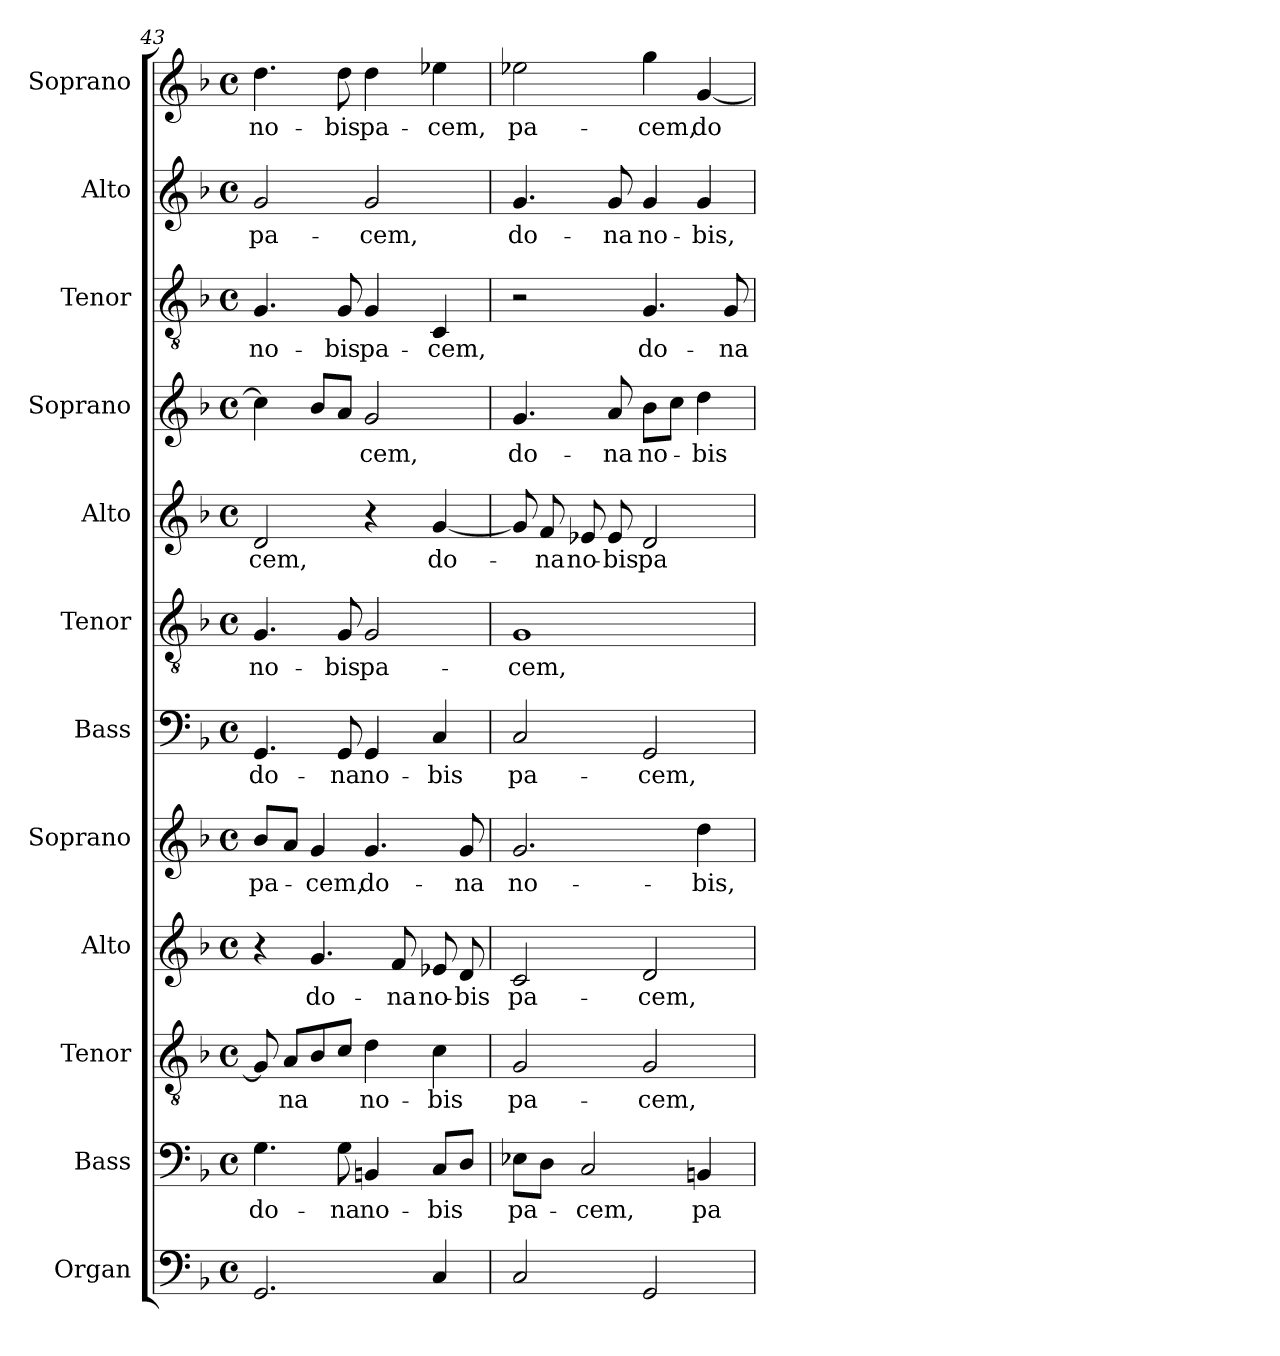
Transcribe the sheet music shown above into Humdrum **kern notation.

**kern	**kern	**text	**kern	**text	**kern	**text	**kern	**text	**kern	**text	**kern	**text	**kern	**text	**kern	**text	**kern	**text	**kern	**text	**kern	**text
*part12	*part11	*part11	*part10	*part10	*part9	*part9	*part8	*part8	*part7	*part7	*part6	*part6	*part5	*part5	*part4	*part4	*part3	*part3	*part2	*part2	*part1	*part1
*staff12	*staff11	*staff11	*staff10	*staff10	*staff9	*staff9	*staff8	*staff8	*staff7	*staff7	*staff6	*staff6	*staff5	*staff5	*staff4	*staff4	*staff3	*staff3	*staff2	*staff2	*staff1	*staff1
*I"Organ	*I"Bass	*	*I"Tenor	*	*I"Alto	*	*I"Soprano	*	*I"Bass	*	*I"Tenor	*	*I"Alto	*	*I"Soprano	*	*I"Tenor	*	*I"Alto	*	*I"Soprano	*
*I'Org.	*I'B.	*	*I'T.	*	*I'A.	*	*I'S.	*	*I'B.	*	*I'T.	*	*I'A.	*	*I'S.	*	*I'T.	*	*I'A.	*	*I'S.	*
!!LO:PB:g=z
*clefF4	*clefF4	*	*clefGv2	*	*clefG2	*	*clefG2	*	*clefF4	*	*clefGv2	*	*clefG2	*	*clefG2	*	*clefGv2	*	*clefG2	*	*clefG2	*
*	*	*	*ITrd7c12	*	*	*	*	*	*	*	*ITrd7c12	*	*	*	*	*	*ITrd7c12	*	*	*	*	*
*k[b-]	*k[b-]	*	*k[b-]	*	*k[b-]	*	*k[b-]	*	*k[b-]	*	*k[b-]	*	*k[b-]	*	*k[b-]	*	*k[b-]	*	*k[b-]	*	*k[b-]	*
*F:	*F:	*	*F:	*	*F:	*	*F:	*	*F:	*	*F:	*	*F:	*	*F:	*	*F:	*	*F:	*	*F:	*
*M4/4	*M4/4	*	*M4/4	*	*M4/4	*	*M4/4	*	*M4/4	*	*M4/4	*	*M4/4	*	*M4/4	*	*M4/4	*	*M4/4	*	*M4/4	*
*met(c)	*met(c)	*	*met(c)	*	*met(c)	*	*met(c)	*	*met(c)	*	*met(c)	*	*met(c)	*	*met(c)	*	*met(c)	*	*met(c)	*	*met(c)	*
=43	=43	=43	=43	=43	=43	=43	=43	=43	=43	=43	=43	=43	=43	=43	=43	=43	=43	=43	=43	=43	=43	=43
!	!	!LO:LY:b:color=#000000	!	!	!	!	!	!	!	!	!	!	!	!	!	!	!	!	!	!	!	!
!	!	!	!	!	!	!	!	!LO:LY:b:color=#000000	!	!	!	!	!	!	!	!	!	!	!	!	!	!
!	!	!	!	!	!	!	!	!	!	!LO:LY:b:color=#000000	!	!	!	!	!	!	!	!	!	!	!	!
!	!	!	!	!	!	!	!	!	!	!	!	!LO:LY:b:color=#000000	!	!	!	!	!	!	!	!	!	!
!	!	!	!	!	!	!	!	!	!	!	!	!	!	!LO:LY:b:color=#000000	!	!	!	!	!	!	!	!
!	!	!	!	!	!	!	!	!	!	!	!	!	!	!	!	!	!	!LO:LY:b:color=#000000	!	!	!	!
!	!	!	!	!	!	!	!	!	!	!	!	!	!	!	!	!	!	!	!	!LO:LY:b:color=#000000	!	!
!	!	!	!	!	!	!	!	!	!	!	!	!	!	!	!	!	!	!	!	!	!	!LO:LY:b:color=#000000
2.GGi/	4.Gi\	do-	8GGi/]	.	4r	.	8b-i/L	pa-	4.GGi/	do-	4.GGi/	no-	2di/	-cem,	4cci\]	.	4.GGi/	-no-	2gi/	pa-	4.ddi\	no-
!	!	!	!	!LO:LY:b:color=#000000	!	!	!	!	!	!	!	!	!	!	!	!	!	!	!	!	!	!
.	.	.	8AAi/L	-na	.	.	8ai/J	.	.	.	.	.	.	.	.	.	.	.	.	.	.	.
!	!	!	!	!	!	!LO:LY:b:color=#000000	!	!	!	!	!	!	!	!	!	!	!	!	!	!	!	!
!	!	!	!	!	!	!	!	!LO:LY:b:color=#000000	!	!	!	!	!	!	!	!	!	!	!	!	!	!
.	.	.	8BB-i/	.	4.gi/	do-	4gi/	-cem,	.	.	.	.	.	.	8b-i/L	.	.	.	.	.	.	.
!	!	!LO:LY:b:color=#000000	!	!	!	!	!	!	!	!	!	!	!	!	!	!	!	!	!	!	!	!
!	!	!	!	!	!	!	!	!	!	!LO:LY:b:color=#000000	!	!	!	!	!	!	!	!	!	!	!	!
!	!	!	!	!	!	!	!	!	!	!	!	!LO:LY:b:color=#000000	!	!	!	!	!	!	!	!	!	!
!	!	!	!	!	!	!	!	!	!	!	!	!	!	!	!	!	!	!LO:LY:b:color=#000000	!	!	!	!
!	!	!	!	!	!	!	!	!	!	!	!	!	!	!	!	!	!	!	!	!	!	!LO:LY:b:color=#000000
.	8Gi\	-na	8Ci/J	.	.	.	.	.	8GGi/	-na	8GGi/	-bis	.	.	8ai/J	.	8GGi/	-bis	.	.	8ddi\	-bis
!	!	!LO:LY:b:color=#000000	!	!	!	!	!	!	!	!	!	!	!	!	!	!	!	!	!	!	!	!
!	!	!	!	!LO:LY:b:color=#000000	!	!	!	!	!	!	!	!	!	!	!	!	!	!	!	!	!	!
!	!	!	!	!	!	!	!	!LO:LY:b:color=#000000	!	!	!	!	!	!	!	!	!	!	!	!	!	!
!	!	!	!	!	!	!	!	!	!	!LO:LY:b:color=#000000	!	!	!	!	!	!	!	!	!	!	!	!
!	!	!	!	!	!	!	!	!	!	!	!	!LO:LY:b:color=#000000	!	!	!	!	!	!	!	!	!	!
!	!	!	!	!	!	!	!	!	!	!	!	!	!	!	!	!LO:LY:b:color=#000000	!	!	!	!	!	!
!	!	!	!	!	!	!	!	!	!	!	!	!	!	!	!	!	!	!LO:LY:b:color=#000000	!	!	!	!
!	!	!	!	!	!	!	!	!	!	!	!	!	!	!	!	!	!	!	!	!LO:LY:b:color=#000000	!	!
!	!	!	!	!	!	!	!	!	!	!	!	!	!	!	!	!	!	!	!	!	!	!LO:LY:b:color=#000000
.	4BBni/	no-	4Di\	no-	.	.	4.gi/	do-	4GGi/	no-	2GGi/	pa-	4r	.	2gi/	-cem,	4GGi/	pa-	2gi/	-cem,	4ddi\	pa-
!	!	!	!	!	!	!LO:LY:b:color=#000000	!	!	!	!	!	!	!	!	!	!	!	!	!	!	!	!
.	.	.	.	.	8fi/	-na	.	.	.	.	.	.	.	.	.	.	.	.	.	.	.	.
!	!	!LO:LY:b:color=#000000	!	!	!	!	!	!	!	!	!	!	!	!	!	!	!	!	!	!	!	!
!	!	!	!	!LO:LY:b:color=#000000	!	!	!	!	!	!	!	!	!	!	!	!	!	!	!	!	!	!
!	!	!	!	!	!	!LO:LY:b:color=#000000	!	!	!	!	!	!	!	!	!	!	!	!	!	!	!	!
!	!	!	!	!	!	!	!	!	!	!LO:LY:b:color=#000000	!	!	!	!	!	!	!	!	!	!	!	!
!	!	!	!	!	!	!	!	!	!	!	!	!	!	!LO:LY:b:color=#000000	!	!	!	!	!	!	!	!
!	!	!	!	!	!	!	!	!	!	!	!	!	!	!	!	!	!	!LO:LY:b:color=#000000	!	!	!	!
!	!	!	!	!	!	!	!	!	!	!	!	!	!	!	!	!	!	!	!	!	!	!LO:LY:b:color=#000000
4Ci/	8Ci/L	-bis	4Ci\	-bis	8e-Xi/	no-	.	.	4Ci/	-bis	.	.	[<4gi/	do-	.	.	4CCi/	-cem,	.	.	4ee-Xi\	-cem,
!	!	!	!	!	!	!LO:LY:b:color=#000000	!	!	!	!	!	!	!	!	!	!	!	!	!	!	!	!
!	!	!	!	!	!	!	!	!LO:LY:b:color=#000000	!	!	!	!	!	!	!	!	!	!	!	!	!	!
.	8Di/J	.	.	.	8di/	-bis	8gi/	-na	.	.	.	.	.	.	.	.	.	.	.	.	.	.
=44	=44	=44	=44	=44	=44	=44	=44	=44	=44	=44	=44	=44	=44	=44	=44	=44	=44	=44	=44	=44	=44	=44
!	!	!LO:LY:b:color=#000000	!	!	!	!	!	!	!	!	!	!	!	!	!	!	!	!	!	!	!	!
!	!	!	!	!LO:LY:b:color=#000000	!	!	!	!	!	!	!	!	!	!	!	!	!	!	!	!	!	!
!	!	!	!	!	!	!LO:LY:b:color=#000000	!	!	!	!	!	!	!	!	!	!	!	!	!	!	!	!
!	!	!	!	!	!	!	!	!LO:LY:b:color=#000000	!	!	!	!	!	!	!	!	!	!	!	!	!	!
!	!	!	!	!	!	!	!	!	!	!LO:LY:b:color=#000000	!	!	!	!	!	!	!	!	!	!	!	!
!	!	!	!	!	!	!	!	!	!	!	!	!LO:LY:b:color=#000000	!	!	!	!	!	!	!	!	!	!
!	!	!	!	!	!	!	!	!	!	!	!	!	!	!	!	!LO:LY:b:color=#000000	!	!	!	!	!	!
!	!	!	!	!	!	!	!	!	!	!	!	!	!	!	!	!	!	!	!	!LO:LY:b:color=#000000	!	!
!	!	!	!	!	!	!	!	!	!	!	!	!	!	!	!	!	!	!	!	!	!	!LO:LY:b:color=#000000
2Ci/	8E-Xi\L	pa-	2GGi/	pa-	2ci/	pa-	2.gi/	no-	2Ci/	pa-	1GGi	-cem,	8gi/]	.	4.gi/	do-	2r	.	4.gi/	do-	2ee-Xi\	pa-
!	!	!	!	!	!	!	!	!	!	!	!	!	!	!LO:LY:b:color=#000000	!	!	!	!	!	!	!	!
.	8Di\J	.	.	.	.	.	.	.	.	.	.	.	8fi/	-na	.	.	.	.	.	.	.	.
!	!	!LO:LY:b:color=#000000	!	!	!	!	!	!	!	!	!	!	!	!	!	!	!	!	!	!	!	!
!	!	!	!	!	!	!	!	!	!	!	!	!	!	!LO:LY:b:color=#000000	!	!	!	!	!	!	!	!
.	2Ci/	-cem,	.	.	.	.	.	.	.	.	.	.	8e-Xi/	no-	.	.	.	.	.	.	.	.
!	!	!	!	!	!	!	!	!	!	!	!	!	!	!LO:LY:b:color=#000000	!	!	!	!	!	!	!	!
!	!	!	!	!	!	!	!	!	!	!	!	!	!	!	!	!LO:LY:b:color=#000000	!	!	!	!	!	!
!	!	!	!	!	!	!	!	!	!	!	!	!	!	!	!	!	!	!	!	!LO:LY:b:color=#000000	!	!
.	.	.	.	.	.	.	.	.	.	.	.	.	8e-i/	-bis	8ai/	-na	.	.	8gi/	-na	.	.
!	!	!	!	!LO:LY:b:color=#000000	!	!	!	!	!	!	!	!	!	!	!	!	!	!	!	!	!	!
!	!	!	!	!	!	!LO:LY:b:color=#000000	!	!	!	!	!	!	!	!	!	!	!	!	!	!	!	!
!	!	!	!	!	!	!	!	!	!	!LO:LY:b:color=#000000	!	!	!	!	!	!	!	!	!	!	!	!
!	!	!	!	!	!	!	!	!	!	!	!	!	!	!LO:LY:b:color=#000000	!	!	!	!	!	!	!	!
!	!	!	!	!	!	!	!	!	!	!	!	!	!	!	!	!LO:LY:b:color=#000000	!	!	!	!	!	!
!	!	!	!	!	!	!	!	!	!	!	!	!	!	!	!	!	!	!LO:LY:b:color=#000000	!	!	!	!
!	!	!	!	!	!	!	!	!	!	!	!	!	!	!	!	!	!	!	!	!LO:LY:b:color=#000000	!	!
!	!	!	!	!	!	!	!	!	!	!	!	!	!	!	!	!	!	!	!	!	!	!LO:LY:b:color=#000000
2GGi/	.	.	2GGi/	-cem,	2di/	-cem,	.	.	2GGi/	-cem,	.	.	2di/	pa-	8b-i\L	no-	4.GGi/	do-	4gi/	no-	4ggi\	-cem,
.	.	.	.	.	.	.	.	.	.	.	.	.	.	.	8cci\J	.	.	.	.	.	.	.
!	!	!LO:LY:b:color=#000000	!	!	!	!	!	!	!	!	!	!	!	!	!	!	!	!	!	!	!	!
!	!	!	!	!	!	!	!	!LO:LY:b:color=#000000	!	!	!	!	!	!	!	!	!	!	!	!	!	!
!	!	!	!	!	!	!	!	!	!	!	!	!	!	!	!	!LO:LY:b:color=#000000	!	!	!	!	!	!
!	!	!	!	!	!	!	!	!	!	!	!	!	!	!	!	!	!	!	!	!LO:LY:b:color=#000000	!	!
!	!	!	!	!	!	!	!	!	!	!	!	!	!	!	!	!	!	!	!	!	!	!LO:LY:b:color=#000000
.	4BBni/	pa-	.	.	.	.	4ddi\	-bis,	.	.	.	.	.	.	4ddi\	-bis	.	.	4gi/	-bis,	[<4gi/	do-
!	!	!	!	!	!	!	!	!	!	!	!	!	!	!	!	!	!	!LO:LY:b:color=#000000	!	!	!	!
.	.	.	.	.	.	.	.	.	.	.	.	.	.	.	.	.	8GGi/	-na	.	.	.	.
=	=	=	=	=	=	=	=	=	=	=	=	=	=	=	=	=	=	=	=	=	=	=
*-	*-	*-	*-	*-	*-	*-	*-	*-	*-	*-	*-	*-	*-	*-	*-	*-	*-	*-	*-	*-	*-	*-
